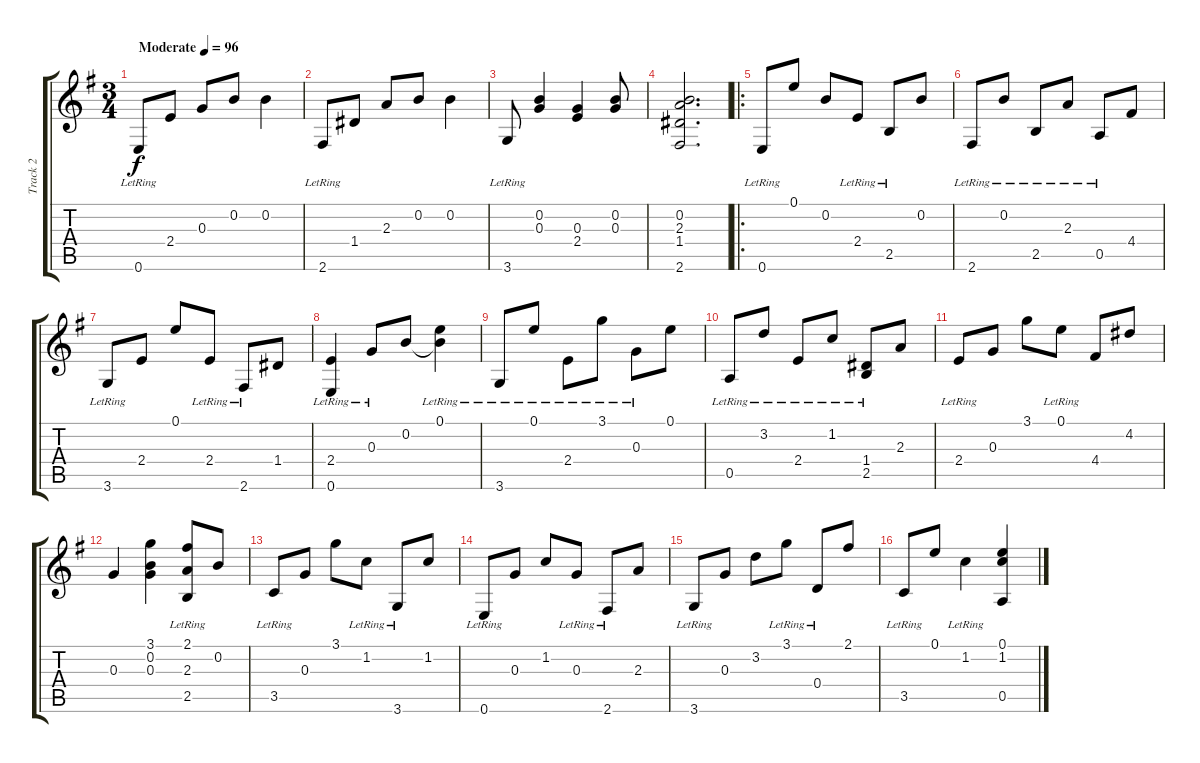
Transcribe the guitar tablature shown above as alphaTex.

\track ("Track 2" "Track 2") {instrument acousticguitarnylon}
\staff {score tabs}
\tuning (E4 B3 G3 D3 A2 E2) {hide}
\ts (3 4)
\tempo (96 "Moderate")
\clef g2
\ks eminor
0.6{lr}.8{dy f instrument acousticguitarnylon} 2.4.8 0.3.8 0.2.8 0.2.4 |
2.6{lr}.8 1.4.8 2.3.8 0.2.8 0.2.4 |
3.6{lr}.8 (0.2 0.3).4 (0.3 2.4).4 (0.2 0.3).8 |
(0.2 2.3 1.4 2.6).2{d} |
\ro
0.6{lr}.8 0.1.8 0.2.8 2.4{lr}.8 2.5{lr}.8 0.2.8 |
2.6{lr}.8 0.2{lr}.8 2.5{lr}.8 2.3{lr}.8 0.5{lr}.8 4.4.8 |
3.6{lr}.8 2.4.8 0.1.8 2.4{lr}.8 2.6{lr}.8 1.4.8 |
(2.4 0.6{lr}).4 0.3{lr}.8 0.2.8 (0.1{lr} 0.2{t}).4 |
3.6{lr}.8 0.1{lr}.8 2.4{lr}.8 3.1{lr}.8 0.3{lr}.8 0.1.8 |
0.5{lr}.8 3.2{lr}.8 2.4{lr}.8 1.2{lr}.8 (1.4{lr} 2.5{lr}).8 2.3.8 |
2.4{lr}.8 0.3.8 3.1.8 0.1{lr}.8 4.4.8 4.2.8 |
0.3.4 (3.1 0.2 0.3).4 (2.1{lr} 2.3 2.5{lr}).8 0.2.8 |
3.5{lr}.8 0.3.8 3.1.8 1.2{lr}.8 3.6{lr}.8 1.2.8 |
0.6{lr}.8 0.3.8 1.2.8 0.3{lr}.8 2.6{lr}.8 2.3.8 |
3.6{lr}.8 0.3.8 3.2.8 3.1{lr}.8 0.4{lr}.8 2.1.8 |
3.5{lr}.8 0.1.8 1.2{lr}.4 (0.1 1.2 0.5).4
